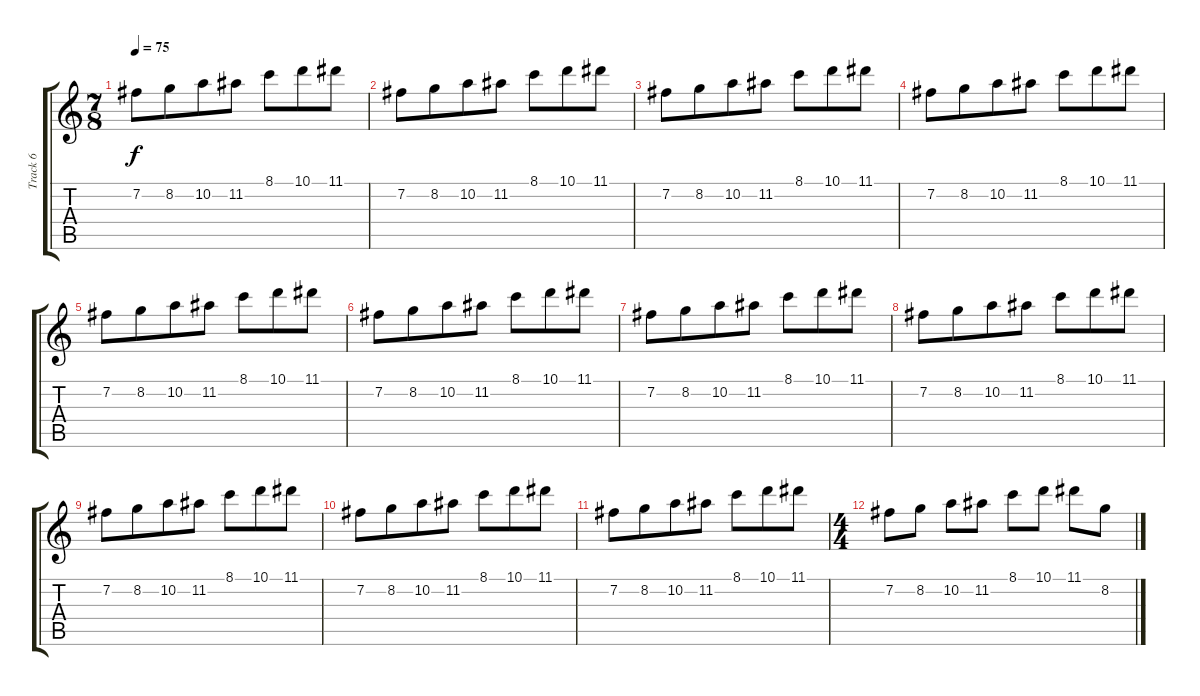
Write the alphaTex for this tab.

\track ("Track 6" "Track 6") {instrument acousticguitarsteel}
\staff {score tabs}
\tuning (E4 B3 G3 D3 A2 E2) {hide}
\ts (7 8)
\tempo 75
\clef g2
\ks c
7.2.8{dy f} 8.2.8 10.2.8 11.2.8 8.1.8 10.1.8 11.1.8 |
7.2.8 8.2.8 10.2.8 11.2.8 8.1.8 10.1.8 11.1.8 |
7.2.8 8.2.8 10.2.8 11.2.8 8.1.8 10.1.8 11.1.8 |
7.2.8 8.2.8 10.2.8 11.2.8 8.1.8 10.1.8 11.1.8 |
7.2.8 8.2.8 10.2.8 11.2.8 8.1.8 10.1.8 11.1.8 |
7.2.8 8.2.8 10.2.8 11.2.8 8.1.8 10.1.8 11.1.8 |
7.2.8 8.2.8 10.2.8 11.2.8 8.1.8 10.1.8 11.1.8 |
7.2.8 8.2.8 10.2.8 11.2.8 8.1.8 10.1.8 11.1.8 |
7.2.8 8.2.8 10.2.8 11.2.8 8.1.8 10.1.8 11.1.8 |
7.2.8 8.2.8 10.2.8 11.2.8 8.1.8 10.1.8 11.1.8 |
7.2.8 8.2.8 10.2.8 11.2.8 8.1.8 10.1.8 11.1.8 |
\ts (4 4)
7.2.8 8.2.8 10.2.8 11.2.8 8.1.8 10.1.8 11.1.8 8.2.8
